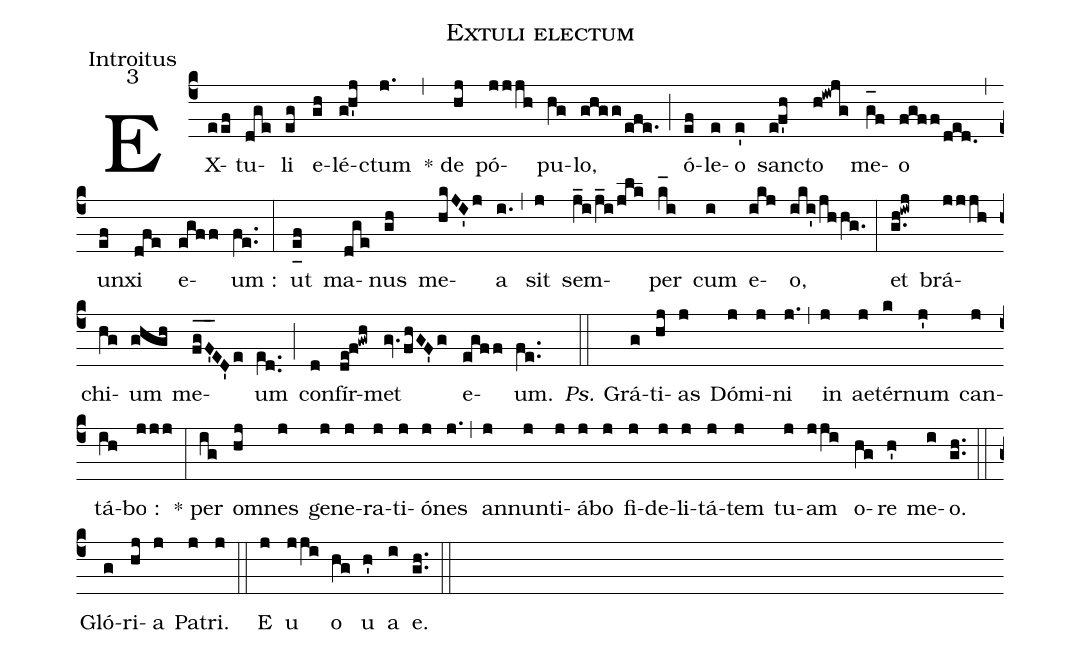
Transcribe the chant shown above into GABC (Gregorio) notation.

name:Extuli electum;
office-part:Introitus;
mode:3;
%%
(c4) EX(eef)tu(dge)li(eg) e(gh)lé(gh'j)ctum(j.) (,) * de(hj) pó(jjjh)pu(hg)lo,(ghgg/efe.) (;) ó(ef)le(e)o(e') san(ef'h)cto(h!iwjg) me(g_[oh:h]f)o(fgff/ded.) (,) un(ef)xi(dfe) e(egff)um :(fe..) (:) ut(e_[uh:l]f) ma(dge)nus(gh) me(hkJI'j)a(i.) (,) sit(j) sem(j_i/j_i/jlk)per(k_[hl:1]i) cum(i) e(ikj)o,(iki'/jhhg.) (:) et(g.h!iwj) brá(jjjh)chi(hg)um(ghgh) me(fg_[oh:h]F'_[oh:h]ED'e)um(e[ll:1]d..) (;) con(d)fír(de!f!gwh)met(gv.fhGF'g) e(egff)um.(fe..) (::) <i>Ps.</i> Grá(g)ti(hj)as(j) Dó(j)mi(j)ni(j.) (,) in(j) ae(j)tér(k)num(j') can(j)tá(ih)bo :(jjj) (:) * per(ig) o(hj)mnes(j) ge(j)ne(j)ra(j)ti(j)ó(j)nes(j.) (,) an(j)nun(j)ti(j)á(j)bo(j) fi(j)de(j)li(j)tá(j)tem(j) tu(j)am(jji) o(hg)re(h') me(i)o.(gh..) (::) Gló(g)ri(hj)a(j) Pa(j)tri.(j) (::) <eu>E(j) u(jji) o(hg) u(h') a(i) e.</eu>(gh..) (::)
